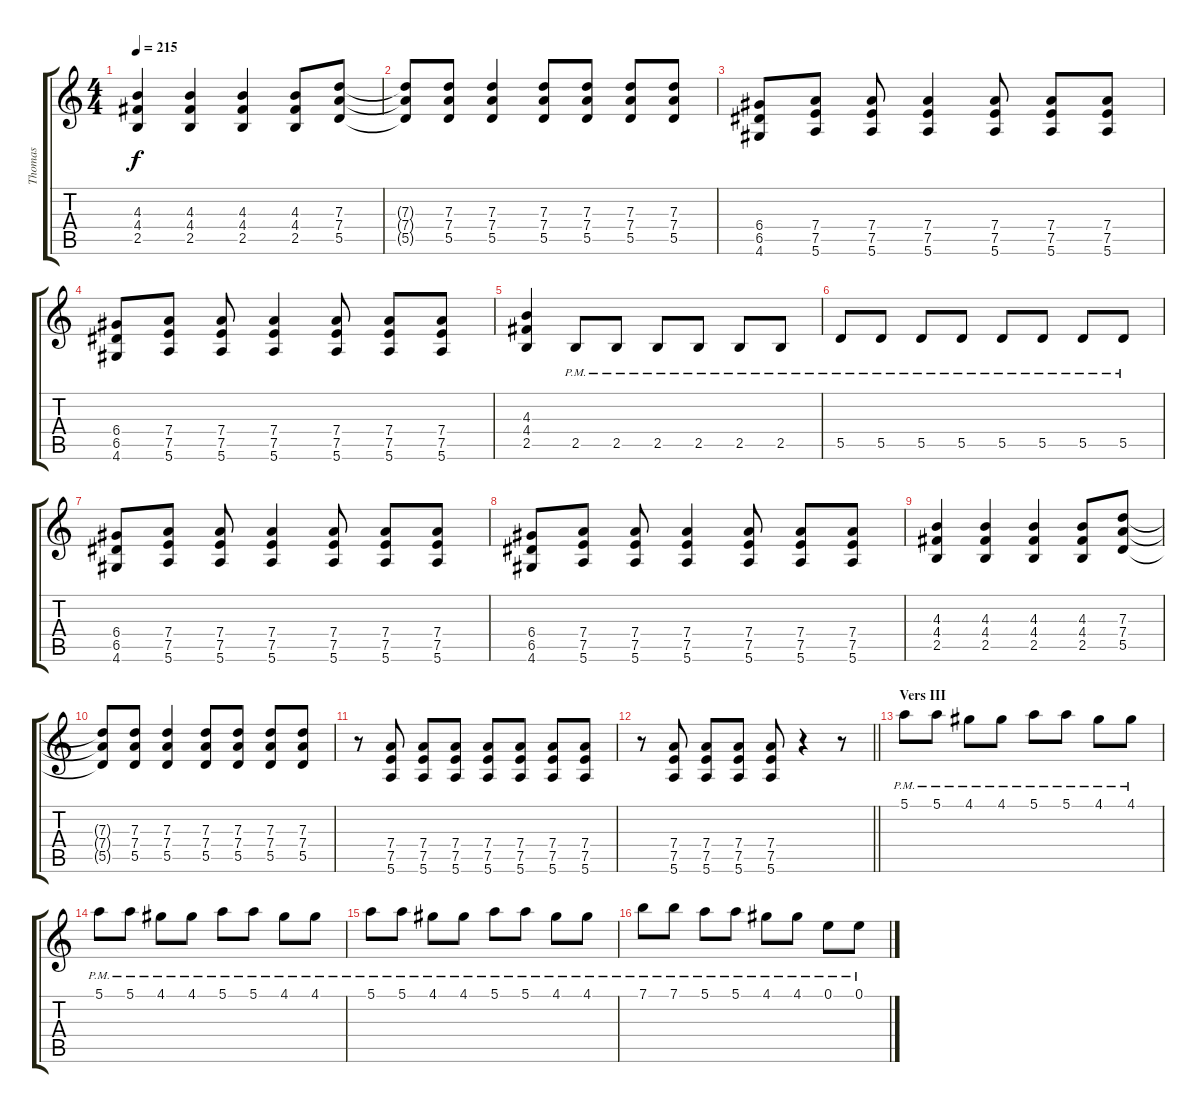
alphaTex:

\track ("Thomas" "Thomas") {instrument overdrivenguitar}
\staff {score tabs}
\tuning (E4 B3 G3 D3 A2 E2) {hide}
\ts (4 4)
\tempo 215
\clef g2
\ks c
(4.3 4.4 2.5).4{dy f} (4.3 4.4 2.5).4 (4.3 4.4 2.5).4 (4.3 4.4 2.5).8 (7.3 7.4 5.5).8 |
(7.3{t} 7.4{t} 5.5{t}).8 (7.3 7.4 5.5).8 (7.3 7.4 5.5).4 (7.3 7.4 5.5).8 (7.3 7.4 5.5).8 (7.3 7.4 5.5).8 (7.3 7.4 5.5).8 |
(6.4 6.5 4.6).8 (7.4 7.5 5.6).8 (7.4 7.5 5.6).8 (7.4 7.5 5.6).4 (7.4 7.5 5.6).8 (7.4 7.5 5.6).8 (7.4 7.5 5.6).8 |
(6.4 6.5 4.6).8 (7.4 7.5 5.6).8 (7.4 7.5 5.6).8 (7.4 7.5 5.6).4 (7.4 7.5 5.6).8 (7.4 7.5 5.6).8 (7.4 7.5 5.6).8 |
(4.3 4.4 2.5).4 2.5{pm}.8 2.5{pm}.8 2.5{pm}.8 2.5{pm}.8 2.5{pm}.8 2.5{pm}.8 |
5.5{pm}.8 5.5{pm}.8 5.5{pm}.8 5.5{pm}.8 5.5{pm}.8 5.5{pm}.8 5.5{pm}.8 5.5{pm}.8 |
(6.4 6.5 4.6).8 (7.4 7.5 5.6).8 (7.4 7.5 5.6).8 (7.4 7.5 5.6).4 (7.4 7.5 5.6).8 (7.4 7.5 5.6).8 (7.4 7.5 5.6).8 |
(6.4 6.5 4.6).8 (7.4 7.5 5.6).8 (7.4 7.5 5.6).8 (7.4 7.5 5.6).4 (7.4 7.5 5.6).8 (7.4 7.5 5.6).8 (7.4 7.5 5.6).8 |
(4.3 4.4 2.5).4 (4.3 4.4 2.5).4 (4.3 4.4 2.5).4 (4.3 4.4 2.5).8 (7.3 7.4 5.5).8 |
(7.3{t} 7.4{t} 5.5{t}).8 (7.3 7.4 5.5).8 (7.3 7.4 5.5).4 (7.3 7.4 5.5).8 (7.3 7.4 5.5).8 (7.3 7.4 5.5).8 (7.3 7.4 5.5).8 |
r.8 (7.4 7.5 5.6).8 (7.4 7.5 5.6).8 (7.4 7.5 5.6).8 (7.4 7.5 5.6).8 (7.4 7.5 5.6).8 (7.4 7.5 5.6).8 (7.4 7.5 5.6).8 |
\barLineRight lightlight
r.8 (7.4 7.5 5.6).8 (7.4 7.5 5.6).8 (7.4 7.5 5.6).8 (7.4 7.5 5.6).8 r.4 r.8 |
\section ("" "Vers III")
5.1{pm}.8 5.1{pm}.8 4.1{pm}.8 4.1{pm}.8 5.1{pm}.8 5.1{pm}.8 4.1{pm}.8 4.1{pm}.8 |
5.1{pm}.8 5.1{pm}.8 4.1{pm}.8 4.1{pm}.8 5.1{pm}.8 5.1{pm}.8 4.1{pm}.8 4.1{pm}.8 |
5.1{pm}.8 5.1{pm}.8 4.1{pm}.8 4.1{pm}.8 5.1{pm}.8 5.1{pm}.8 4.1{pm}.8 4.1{pm}.8 |
7.1{pm}.8 7.1{pm}.8 5.1{pm}.8 5.1{pm}.8 4.1{pm}.8 4.1{pm}.8 0.1{pm}.8 0.1{pm}.8
